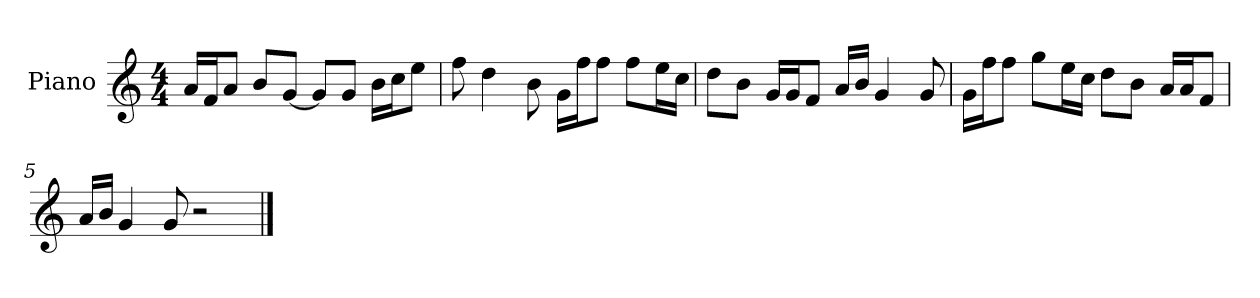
**kern
*part1
*staff1
*I"Piano
*I'P-no
*clefG2
*k[]
*M4/4
*MM90
=1
16a/LL
16f/J
8a/J
8b/L
[8g/J
8g/L]
8g/J
16b\LL
16cc\J
8ee\J
=2
8ff\
4dd\
8b\
16g\LL
16ff\J
8ff\J
8ff\L
16ee\L
16cc\JJ
=3
8dd\L
8b\J
16g/LL
16g/J
8f/J
16a/LL
16b/JJ
4g/
8g/
=4
16g\LL
16ff\J
8ff\J
8gg\L
16ee\L
16cc\JJ
8dd\L
8b\J
16a/LL
16a/J
8f/J
!!LO:LB:g=z
=5
16a/LL
16b/JJ
4g/
8g/
2r
==
*-
